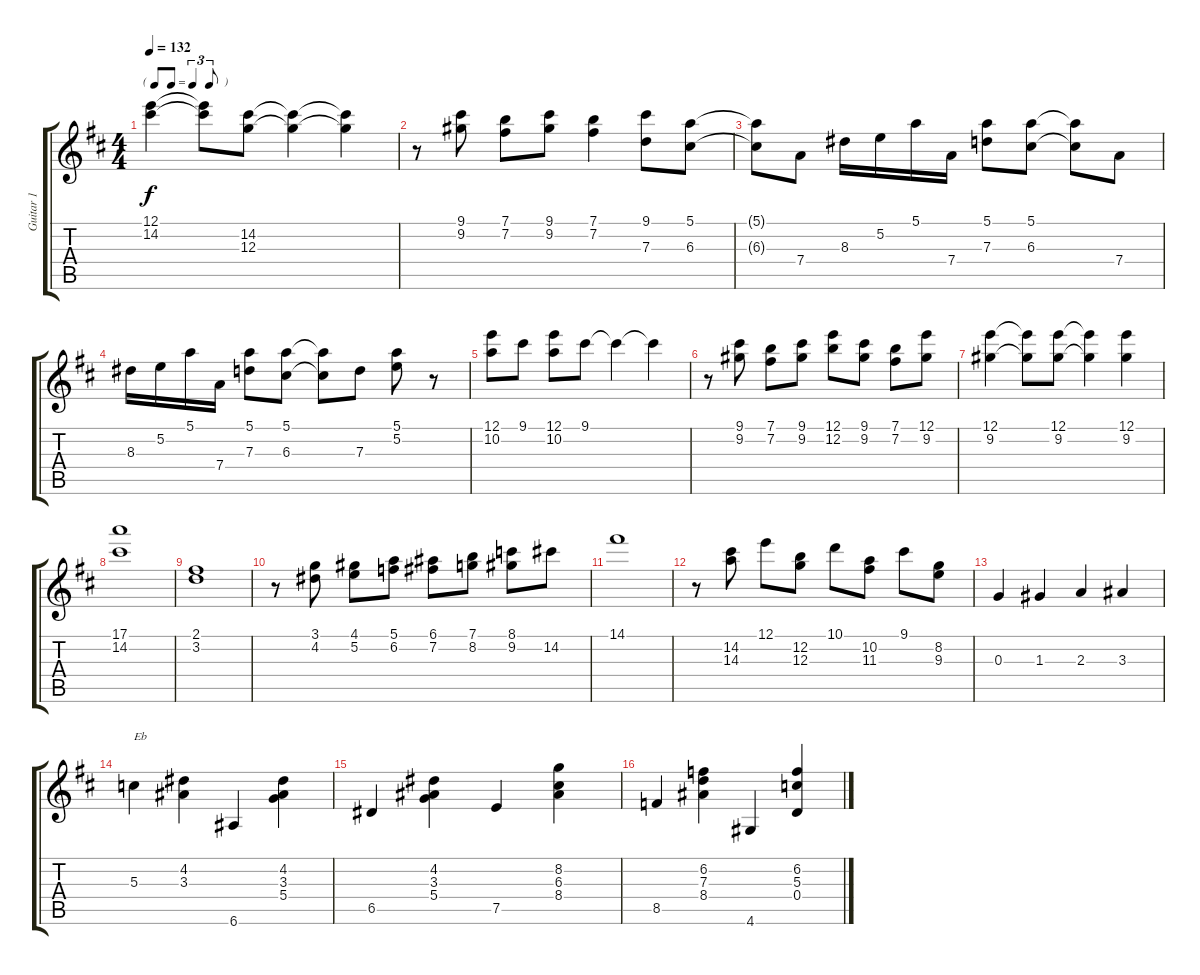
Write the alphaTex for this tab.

\track ("Guitar 1" "Guitar 1") {instrument acousticguitarsteel}
\staff {score tabs}
\tuning (E4 B3 G3 D3 A2 E2) {hide}
\ts (4 4)
\tf triplet8th
\tempo 132
\clef g2
\ks d
(12.1 14.2).4{dy f} (12.1{t} 14.2{t}).8 (14.2 12.3).8 (14.2{t} 12.3{t}).4 (14.2{t} 12.3{t}).4 |
r.8 (9.1 9.2).8 (7.1 7.2).8 (9.1 9.2).8 (7.1 7.2).4 (9.1 7.3).8 (5.1 6.3).8 |
(5.1{t} 6.3{t}).8 7.4.8 8.3.16 5.2.16 5.1.16 7.4.16 (5.1 7.3).8 (5.1 6.3).8 (5.1{t} 6.3{t}).8 7.4.8 |
8.3.16 5.2.16 5.1.16 7.4.16 (5.1 7.3).8 (5.1 6.3).8 (5.1{t} 6.3{t}).8 7.3.8 (5.1 5.2).8 r.8 |
(12.1 10.2).8 9.1.8 (12.1 10.2).8 9.1.8 9.1{t}.4 9.1{t}.4 |
r.8 (9.1 9.2).8 (7.1 7.2).8 (9.1 9.2).8 (12.1 12.2).8 (9.1 9.2).8 (7.1 7.2).8 (12.1 9.2).8 |
(12.1 9.2).4 (12.1{t} 9.2{t}).8 (12.1 9.2).8 (12.1{t} 9.2{t}).4 (12.1 9.2).4 |
(17.1 14.2).1 |
(2.1 3.2).1 |
r.8 (3.1 4.2).8 (4.1 5.2).8 (5.1 6.2).8 (6.1 7.2).8 (7.1 8.2).8 (8.1 9.2).8 14.2.8 |
14.1.1 |
r.8 (14.2 14.3).8 12.1.8 (12.2 12.3).8 10.1.8 (10.2 11.3).8 9.1.8 (8.2 9.3).8 |
0.3.4 1.3.4 2.3.4 3.3.4 |
5.3.4{txt "Eb"} (4.2 3.3).4 6.6.4 (4.2 3.3 5.4).4 |
6.5.4 (4.2 3.3 5.4).4 7.5.4 (8.2 6.3 8.4).4 |
8.5.4 (6.2 7.3 8.4).4 4.6.4 (6.2 5.3 0.4).4
